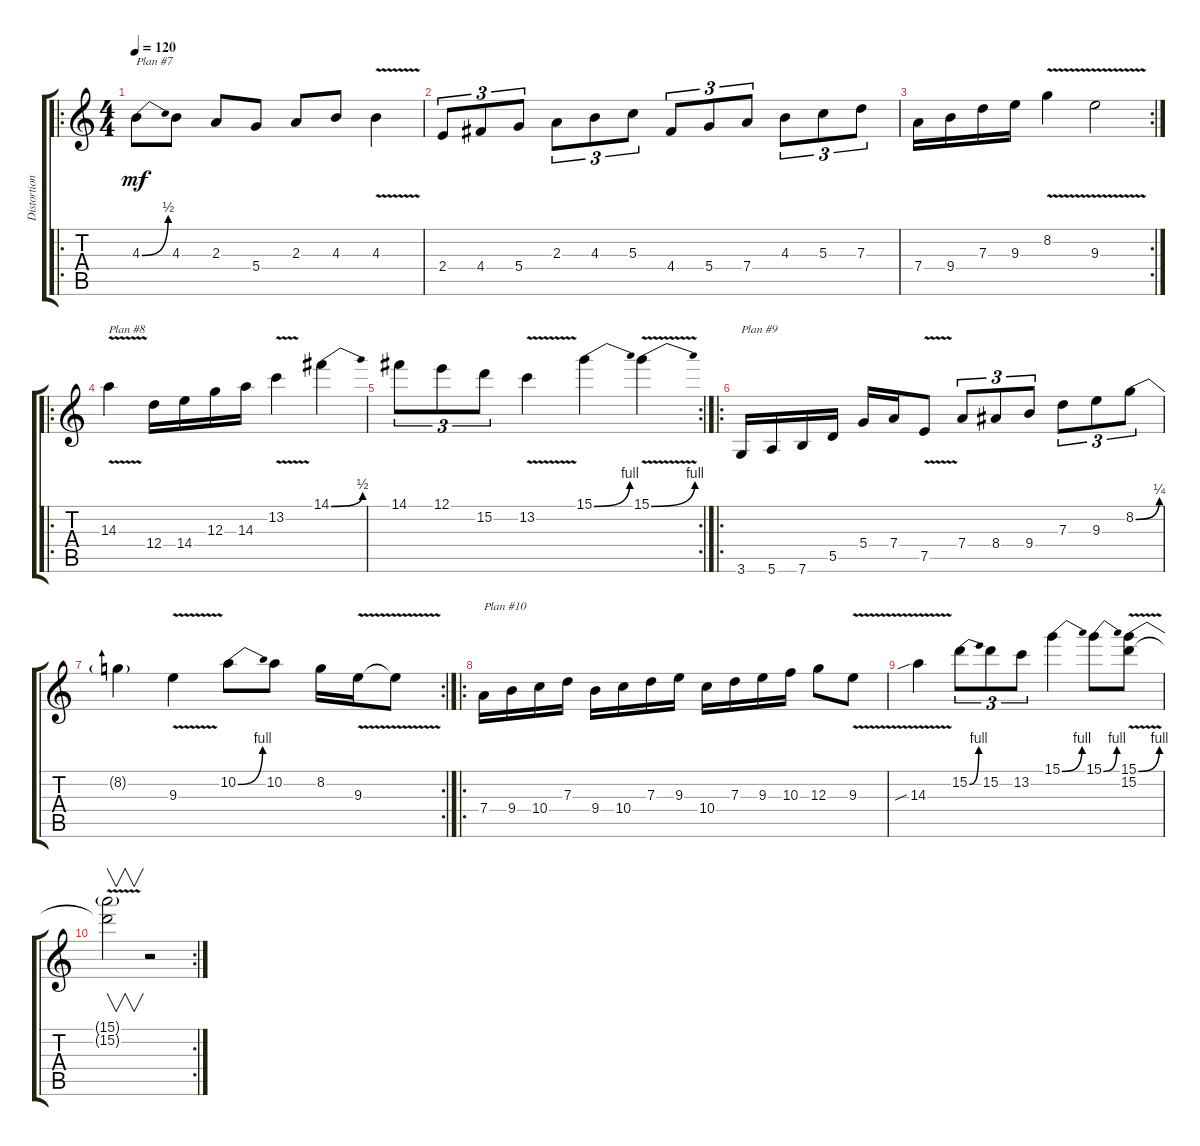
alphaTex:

\track ("Distortion Guitar" "Distortion") {instrument distortionguitar}
\staff {score tabs}
\tuning (E4 B3 G3 D3 A2 E2) {hide}
\ro
\ts (4 4)
\tempo 120
\clef g2
\ks c
4.3{be (bend 0 0 60 2)}.8{txt "Plan #7" dy mf} 4.3.8 2.3.8 5.4.8 2.3.8 4.3.8 4.3{v}.4 |
2.4.8{tu (3 2)} 4.4.8{tu (3 2)} 5.4.8{tu (3 2)} 2.3.8{tu (3 2)} 4.3.8{tu (3 2)} 5.3.8{tu (3 2)} 4.4.8{tu (3 2)} 5.4.8{tu (3 2)} 7.4.8{tu (3 2)} 4.3.8{tu (3 2)} 5.3.8{tu (3 2)} 7.3.8{tu (3 2)} |
\rc 2
7.4.16 9.4.16 7.3.16 9.3.16 8.2{v}.4 9.3{v}.2 |
\ro
14.3{v}.4{txt "Plan #8"} 12.4.16 14.4.16 12.3.16 14.3.16 13.2{v}.4 14.1{be (bend 0 0 60 2)}.4 |
\rc 2
14.1.8{tu (3 2)} 12.1.8{tu (3 2)} 15.2.8{tu (3 2)} 13.2{v}.4 15.1{be (bend 0 0 60 4)}.4 15.1{be (bend 0 0 60 4) v}.4 |
\ro
3.6.16{txt "Plan #9"} 5.6.16 7.6.16 5.5.16 5.4.16 7.4.16 7.5{v}.8 7.4.8{tu (3 2)} 8.4.8{tu (3 2)} 9.4.8{tu (3 2)} 7.3.8{tu (3 2)} 9.3.8{tu (3 2)} 8.2{be (bend 0 0 60 1)}.8{tu (3 2)} |
\rc 2
8.2{t}.4 9.3{v}.4 10.2{be (bend 0 0 60 4)}.8 10.2.8 8.2.16 9.3{v}.16 9.3{t}.8 |
\ro
7.4.16{txt "Plan #10"} 9.4.16 10.4.16 7.3.16 9.4.16 10.4.16 7.3.16 9.3.16 10.4.16 7.3.16 9.3.16 10.3.16 12.3.8 9.3{v}.8 |
14.3{v sib}.4 15.2{be (bend 0 0 60 4)}.8{tu (3 2)} 15.2.8{tu (3 2)} 13.2.8{tu (3 2)} 15.1{be (bend 0 0 60 4)}.4 15.1{be (bend 0 0 60 4)}.8 (15.1{be (bend 0 0 60 4) v} 15.2).8 |
\rc 2
(15.1{t} 15.2{t}).2{v} r.2
